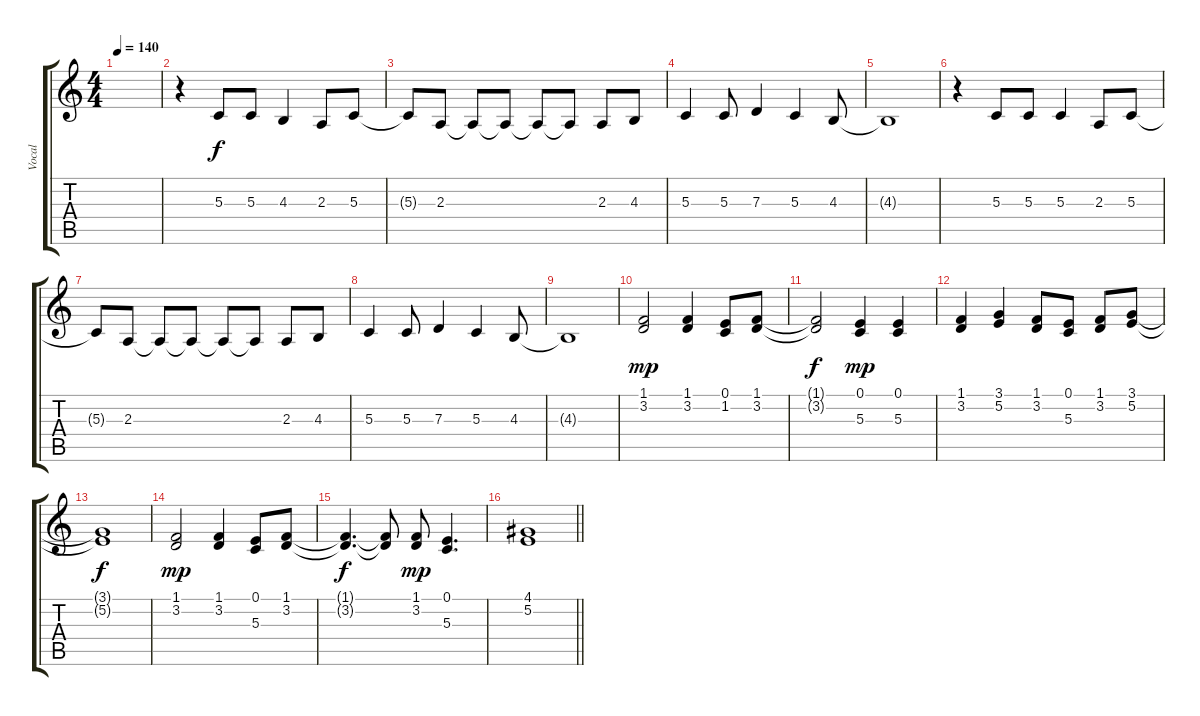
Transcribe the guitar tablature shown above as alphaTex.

\track ("Vocal" "Vocal") {instrument lead6voice}
\staff {score tabs}
\tuning (E4 B3 G3 D3 A2 E2) {hide}
\ts (4 4)
\tempo 140
\clef g2
\ks c
|
r.4 5.3.8 5.3.8 4.3.4 2.3.8 5.3.8 |
5.3{t}.8 2.3.8 2.3{t}.8 2.3{t}.8 2.3{t}.8 2.3{t}.8 2.3.8 4.3.8 |
5.3.4 5.3.8 7.3.4 5.3.4 4.3.8 |
4.3{t}.1 |
r.4 5.3.8 5.3.8 5.3.4 2.3.8 5.3.8 |
5.3{t}.8 2.3.8 2.3{t}.8 2.3{t}.8 2.3{t}.8 2.3{t}.8 2.3.8 4.3.8 |
5.3.4 5.3.8 7.3.4 5.3.4 4.3.8 |
4.3{t}.1 |
(1.1 3.2).2{dy mp} (1.1 3.2).4 (0.1 1.2).8 (1.1 3.2).8 |
(1.1{t} 3.2{t}).2{dy f} (0.1 5.3).4{dy mp} (0.1 5.3).4 |
(1.1 3.2).4 (3.1 5.2).4 (1.1 3.2).8 (0.1 5.3).8 (1.1 3.2).8 (3.1 5.2).8 |
(3.1{t} 5.2{t}).1{dy f} |
(1.1 3.2).2{dy mp} (1.1 3.2).4 (0.1 5.3).8 (1.1 3.2).8 |
(1.1{t} 3.2{t}).4{d dy f} (1.1{t} 3.2{t}).8 (1.1 3.2).8{dy mp} (0.1 5.3).4{d} |
\barLineRight lightlight
(4.1 5.2).1
